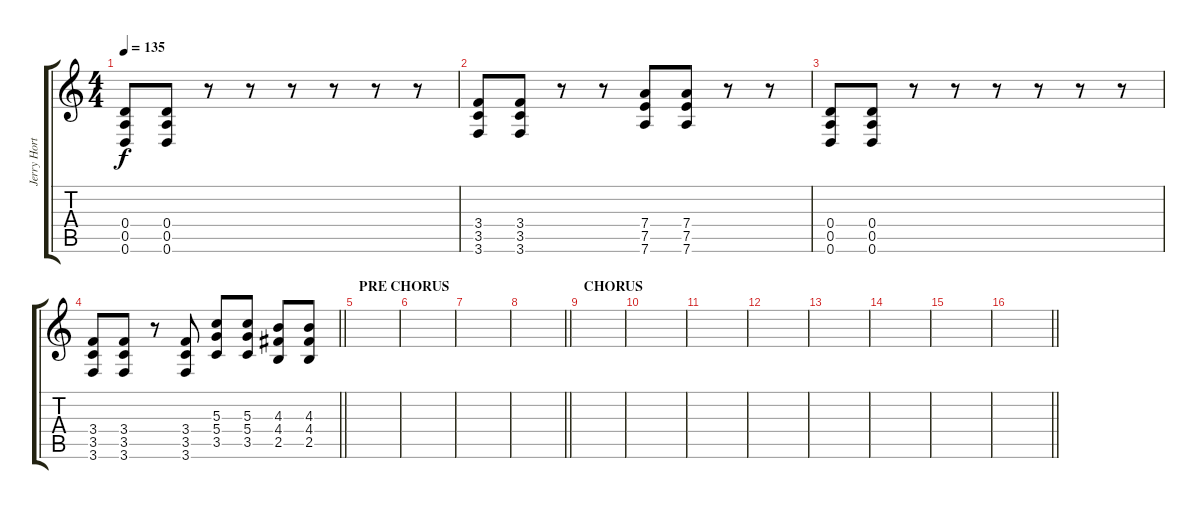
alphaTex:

\track ("Jerry Horton G2" "Jerry Hort") {instrument overdrivenguitar}
\staff {score tabs}
\tuning (E4 B3 G3 D3 A2 D2) {hide}
\ts (4 4)
\tempo 135
\clef g2
\ks c
(0.4 0.5 0.6).8{dy f} (0.4 0.5 0.6).8 r.8 r.8 r.8 r.8 r.8 r.8 |
(3.4 3.5 3.6).8 (3.4 3.5 3.6).8 r.8 r.8 (7.4 7.5 7.6).8 (7.4 7.5 7.6).8 r.8 r.8 |
(0.4 0.5 0.6).8 (0.4 0.5 0.6).8 r.8 r.8 r.8 r.8 r.8 r.8 |
\barLineRight lightlight
(3.4 3.5 3.6).8 (3.4 3.5 3.6).8 r.8 (3.4 3.5 3.6).8 (5.3 5.4 3.5).8 (5.3 5.4 3.5).8 (4.3 4.4 2.5).8 (4.3 4.4 2.5).8 |
\section ("" "PRE CHORUS")
|
|
|
\barLineRight lightlight
|
\section ("" "CHORUS")
|
|
|
|
|
|
|
\barLineRight lightlight
